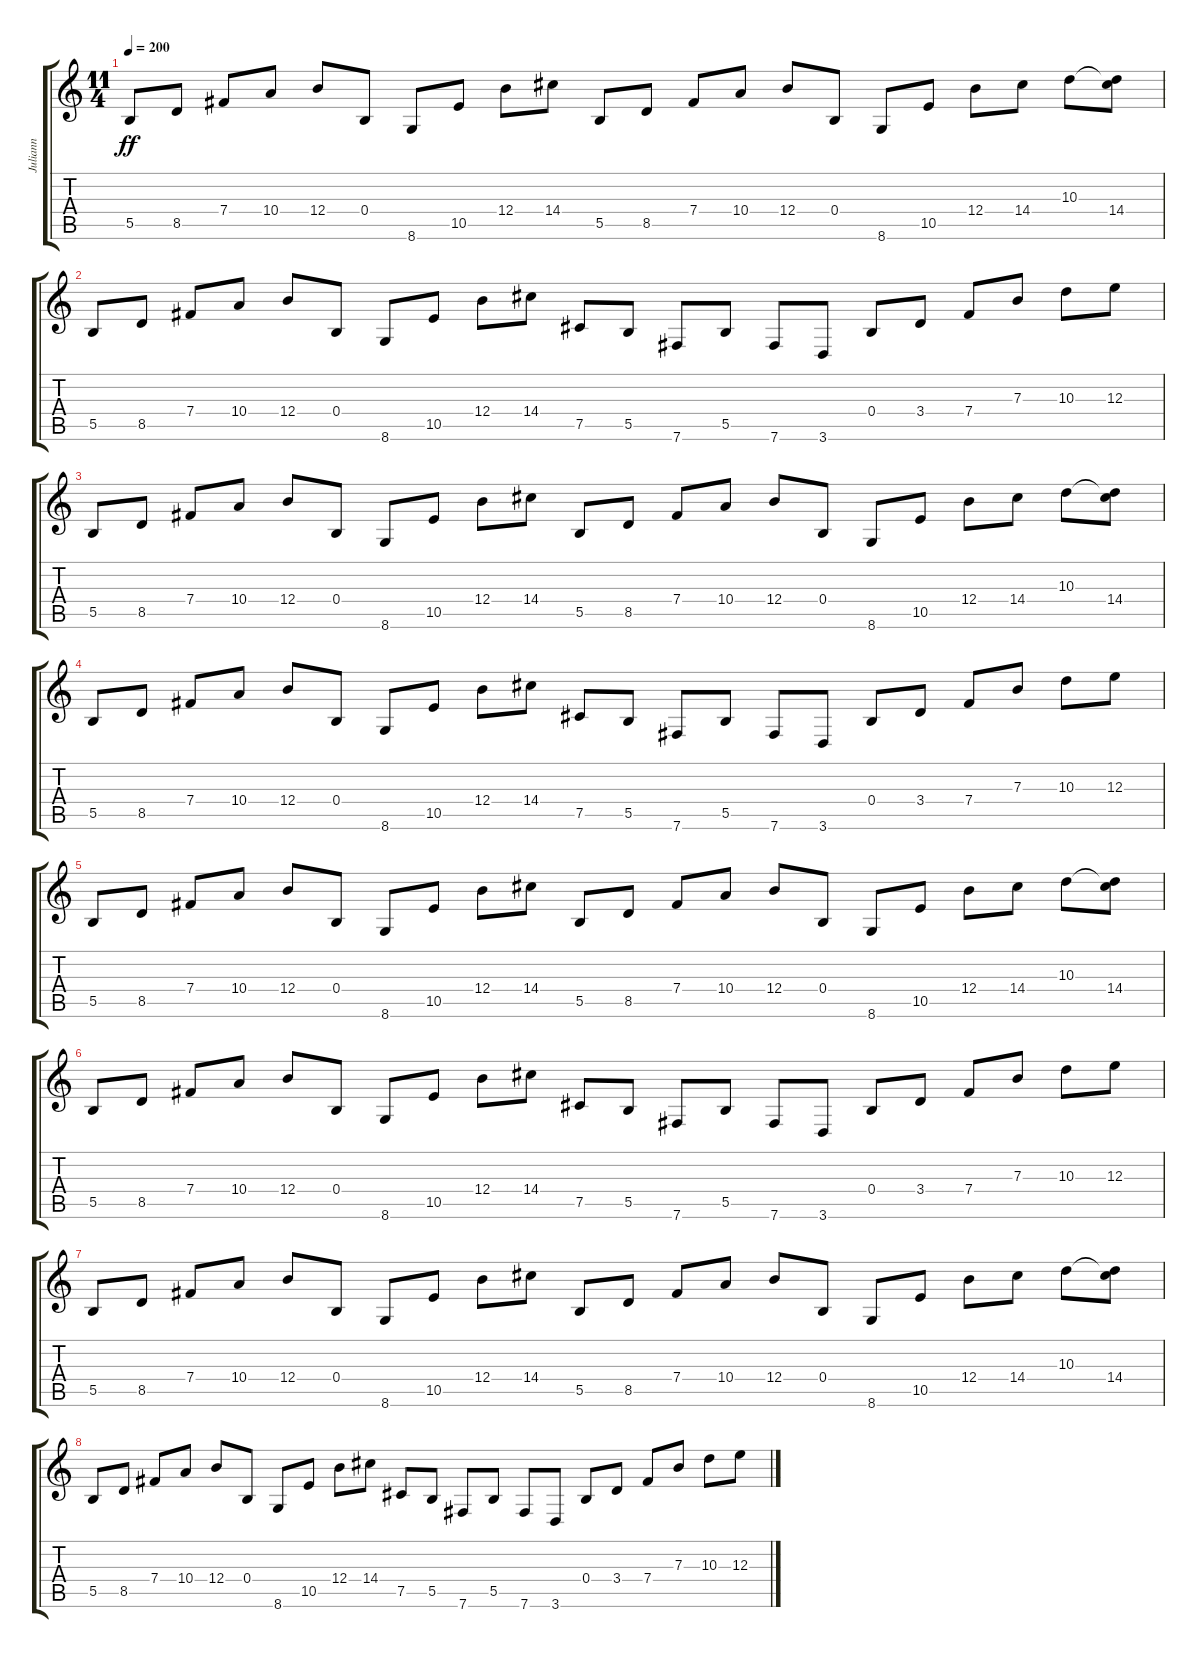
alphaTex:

\track ("Juliann" "Juliann") {instrument overdrivenguitar}
\staff {score tabs}
\tuning (Db4 Ab3 E3 B2 Gb2 B1) {hide}
\ts (11 4)
\tempo 200
\clef g2
\ks c
5.5.8{dy ff} 8.5.8 7.4.8 10.4.8 12.4.8 0.4.8 8.6.8 10.5.8 12.4.8 14.4.8 5.5.8 8.5.8 7.4.8 10.4.8 12.4.8 0.4.8 8.6.8 10.5.8 12.4.8 14.4.8 10.3.8 (10.3{t} 14.4).8 |
5.5.8 8.5.8 7.4.8 10.4.8 12.4.8 0.4.8 8.6.8 10.5.8 12.4.8 14.4.8 7.5.8 5.5.8 7.6.8 5.5.8 7.6.8 3.6.8 0.4.8 3.4.8 7.4.8 7.3.8 10.3.8 12.3.8 |
5.5.8 8.5.8 7.4.8 10.4.8 12.4.8 0.4.8 8.6.8 10.5.8 12.4.8 14.4.8 5.5.8 8.5.8 7.4.8 10.4.8 12.4.8 0.4.8 8.6.8 10.5.8 12.4.8 14.4.8 10.3.8 (10.3{t} 14.4).8 |
5.5.8 8.5.8 7.4.8 10.4.8 12.4.8 0.4.8 8.6.8 10.5.8 12.4.8 14.4.8 7.5.8 5.5.8 7.6.8 5.5.8 7.6.8 3.6.8 0.4.8 3.4.8 7.4.8 7.3.8 10.3.8 12.3.8 |
5.5.8 8.5.8 7.4.8 10.4.8 12.4.8 0.4.8 8.6.8 10.5.8 12.4.8 14.4.8 5.5.8 8.5.8 7.4.8 10.4.8 12.4.8 0.4.8 8.6.8 10.5.8 12.4.8 14.4.8 10.3.8 (10.3{t} 14.4).8 |
5.5.8 8.5.8 7.4.8 10.4.8 12.4.8 0.4.8 8.6.8 10.5.8 12.4.8 14.4.8 7.5.8 5.5.8 7.6.8 5.5.8 7.6.8 3.6.8 0.4.8 3.4.8 7.4.8 7.3.8 10.3.8 12.3.8 |
5.5.8 8.5.8 7.4.8 10.4.8 12.4.8 0.4.8 8.6.8 10.5.8 12.4.8 14.4.8 5.5.8 8.5.8 7.4.8 10.4.8 12.4.8 0.4.8 8.6.8 10.5.8 12.4.8 14.4.8 10.3.8 (10.3{t} 14.4).8 |
5.5.8 8.5.8 7.4.8 10.4.8 12.4.8 0.4.8 8.6.8 10.5.8 12.4.8 14.4.8 7.5.8 5.5.8 7.6.8 5.5.8 7.6.8 3.6.8 0.4.8 3.4.8 7.4.8 7.3.8 10.3.8 12.3.8
